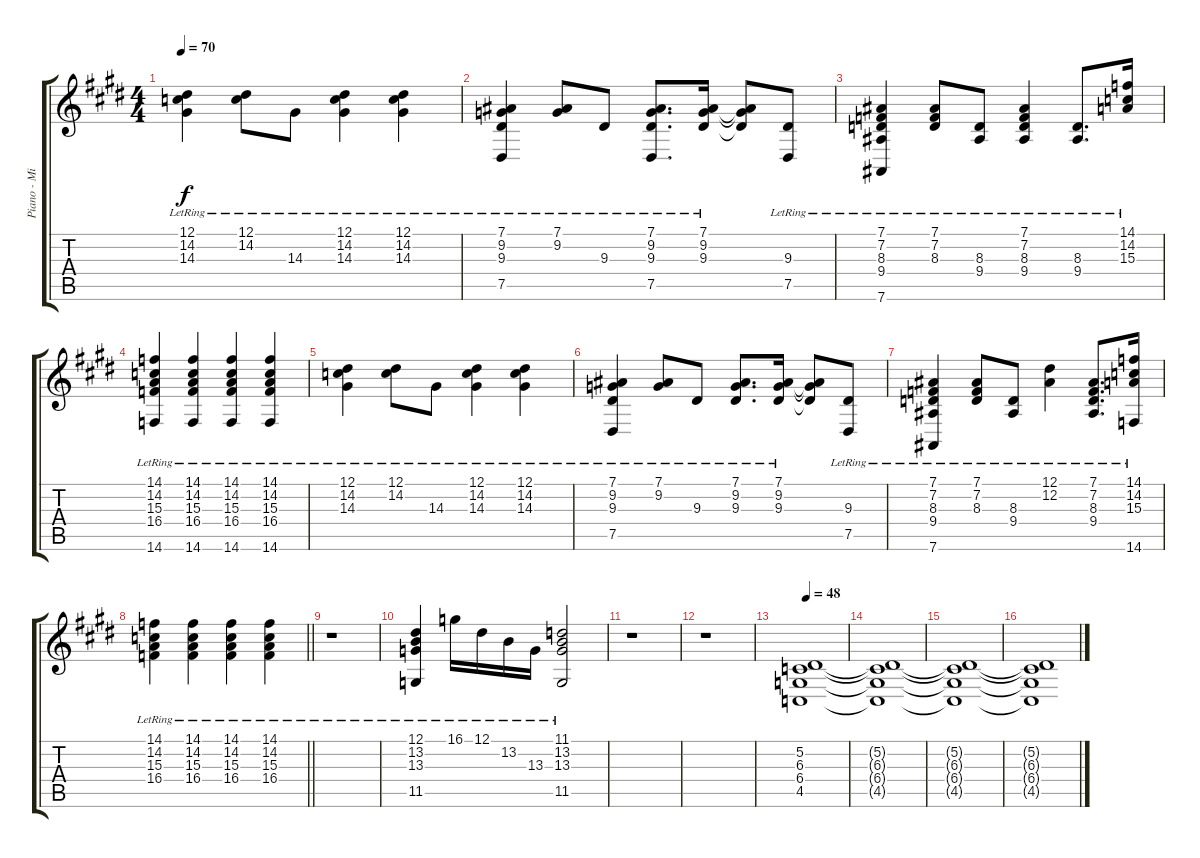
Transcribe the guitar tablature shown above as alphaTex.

\track ("Piano - Mike Matijevic" "Piano - Mi") {instrument acousticgrandpiano}
\staff {score tabs}
\tuning (Eb4 Bb3 Gb3 Db3 Ab2 Eb2) {hide}
\ts (4 4)
\tempo 70
\clef g2
\ks e
(12.1{lr} 14.2{lr} 14.3{lr}).4{dy f} (12.1{lr} 14.2{lr}).8 14.3{lr}.8 (12.1{lr} 14.2{lr} 14.3{lr}).4 (12.1{lr} 14.2{lr} 14.3{lr}).4 |
\ks c#minor
(7.1{lr} 9.2{lr} 9.3{lr} 7.5{lr}).4 (7.1{lr} 9.2{lr}).8 9.3{lr}.8 (7.1{lr} 9.2{lr} 9.3{lr} 7.5{lr}).8{d} (7.1{lr} 9.2{lr} 9.3{lr}).16 (7.1{t} 9.2{t} 9.3{t}).8 (9.3{lr} 7.5{lr}).8 |
(7.1{lr} 7.2{lr} 8.3{lr} 9.4{lr} 7.6{lr}).4 (7.1{lr} 7.2{lr} 8.3{lr}).8 (8.3{lr} 9.4{lr}).8 (7.1{lr} 7.2{lr} 8.3{lr} 9.4{lr}).4 (8.3{lr} 9.4{lr}).8{d} (14.1{lr} 14.2{lr} 15.3{lr}).16 |
(14.1{lr} 14.2{lr} 15.3{lr} 16.4{lr} 14.6{lr}).4 (14.1{lr} 14.2{lr} 15.3{lr} 16.4{lr} 14.6{lr}).4 (14.1{lr} 14.2{lr} 15.3{lr} 16.4{lr} 14.6{lr}).4 (14.1{lr} 14.2{lr} 15.3{lr} 16.4{lr} 14.6{lr}).4 |
\ks e
(12.1{lr} 14.2{lr} 14.3{lr}).4 (12.1{lr} 14.2{lr}).8 14.3{lr}.8 (12.1{lr} 14.2{lr} 14.3{lr}).4 (12.1{lr} 14.2{lr} 14.3{lr}).4 |
\ks c#minor
(7.1{lr} 9.2{lr} 9.3{lr} 7.5{lr}).4 (7.1{lr} 9.2{lr}).8 9.3{lr}.8 (7.1{lr} 9.2{lr} 9.3{lr}).8{d} (7.1{lr} 9.2{lr} 9.3{lr}).16 (7.1{t} 9.2{t} 9.3{t}).8 (9.3{lr} 7.5{lr}).8 |
(7.1{lr} 7.2{lr} 8.3{lr} 9.4{lr} 7.6{lr}).4 (7.1{lr} 7.2{lr} 8.3{lr}).8 (8.3{lr} 9.4{lr}).8 (12.1{lr} 12.2{lr}).4 (7.1{lr} 7.2{lr} 8.3{lr} 9.4{lr}).8{d} (14.1{lr} 14.2{lr} 15.3{lr} 14.6{lr}).16 |
\barLineRight lightlight
(14.1{lr} 14.2{lr} 15.3{lr} 16.4{lr}).4 (14.1{lr} 14.2{lr} 15.3{lr} 16.4{lr}).4 (14.1{lr} 14.2{lr} 15.3{lr} 16.4{lr}).4 (14.1{lr} 14.2{lr} 15.3{lr} 16.4{lr}).4 |
\ks e
r.1 |
\ks c#minor
(12.1{lr} 13.2{lr} 13.3{lr} 11.5{lr}).4 16.1{lr}.16 12.1{lr}.16 13.2{lr}.16 13.3{lr}.16 (11.1{lr} 13.2{lr} 13.3{lr} 11.5{lr}).2 |
r.1 |
r.1 |
\tempo 48
\ks e
(5.2 6.3 6.4 4.5).1 |
(5.2{t} 6.3{t} 6.4{t} 4.5{t}).1 |
\ks c#minor
(5.2{t} 6.3{t} 6.4{t} 4.5{t}).1 |
(5.2{t} 6.3{t} 6.4{t} 4.5{t}).1
